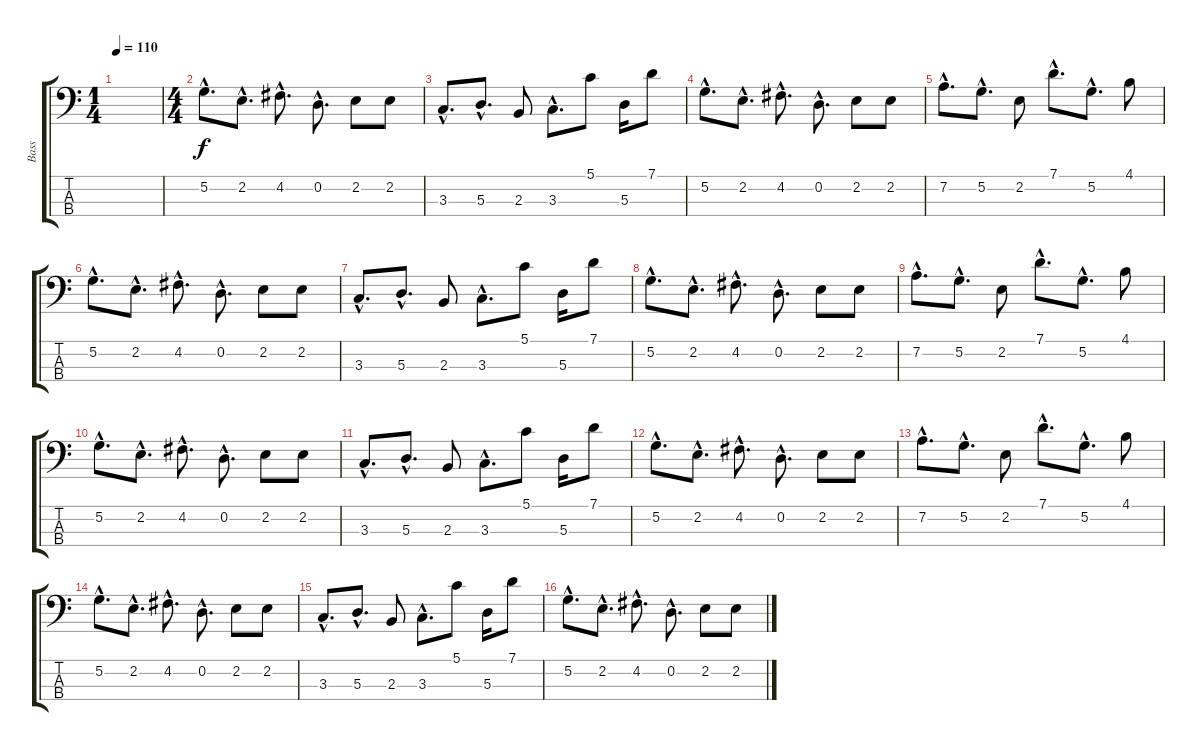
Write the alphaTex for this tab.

\track ("Bass" "Bass") {instrument synthbass1}
\staff {score tabs}
\tuning (G2 D2 A1 E1) {hide}
\ts (1 4)
\tempo 110
\clef f4
\ks c
|
\ts (4 4)
5.2{hac}.8{d} 2.2{hac}.8{d} 4.2{hac}.8{d} 0.2{hac}.8{d} 2.2.8 2.2.8 |
3.3{hac}.8{d} 5.3{hac}.8{d} 2.3.8 3.3{hac}.8{d} 5.1.8 5.3.16 7.1.8 |
5.2{hac}.8{d} 2.2{hac}.8{d} 4.2{hac}.8{d} 0.2{hac}.8{d} 2.2.8 2.2.8 |
7.2{hac}.8{d} 5.2{hac}.8{d} 2.2.8 7.1{hac}.8{d} 5.2{hac}.8{d} 4.1.8 |
5.2{hac}.8{d} 2.2{hac}.8{d} 4.2{hac}.8{d} 0.2{hac}.8{d} 2.2.8 2.2.8 |
3.3{hac}.8{d} 5.3{hac}.8{d} 2.3.8 3.3{hac}.8{d} 5.1.8 5.3.16 7.1.8 |
5.2{hac}.8{d} 2.2{hac}.8{d} 4.2{hac}.8{d} 0.2{hac}.8{d} 2.2.8 2.2.8 |
7.2{hac}.8{d} 5.2{hac}.8{d} 2.2.8 7.1{hac}.8{d} 5.2{hac}.8{d} 4.1.8 |
5.2{hac}.8{d} 2.2{hac}.8{d} 4.2{hac}.8{d} 0.2{hac}.8{d} 2.2.8 2.2.8 |
3.3{hac}.8{d} 5.3{hac}.8{d} 2.3.8 3.3{hac}.8{d} 5.1.8 5.3.16 7.1.8 |
5.2{hac}.8{d} 2.2{hac}.8{d} 4.2{hac}.8{d} 0.2{hac}.8{d} 2.2.8 2.2.8 |
7.2{hac}.8{d} 5.2{hac}.8{d} 2.2.8 7.1{hac}.8{d} 5.2{hac}.8{d} 4.1.8 |
5.2{hac}.8{d} 2.2{hac}.8{d} 4.2{hac}.8{d} 0.2{hac}.8{d} 2.2.8 2.2.8 |
3.3{hac}.8{d} 5.3{hac}.8{d} 2.3.8 3.3{hac}.8{d} 5.1.8 5.3.16 7.1.8 |
5.2{hac}.8{d} 2.2{hac}.8{d} 4.2{hac}.8{d} 0.2{hac}.8{d} 2.2.8 2.2.8
